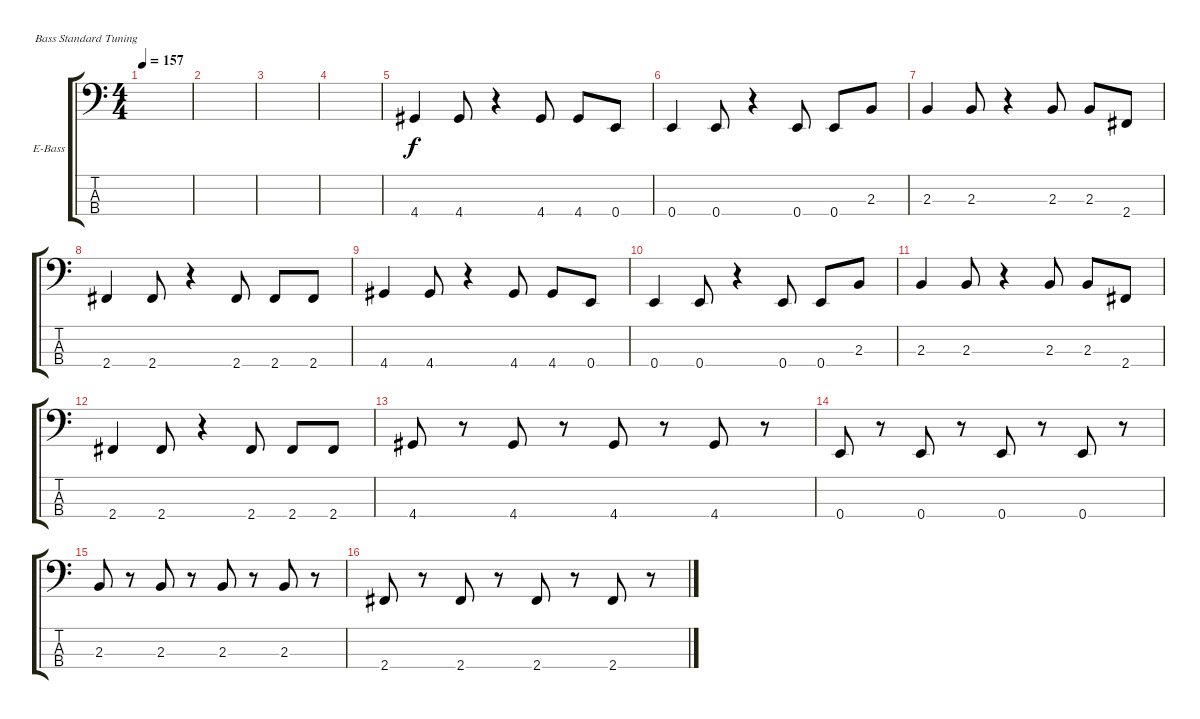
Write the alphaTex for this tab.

\defaultSystemsLayout 4
\bracketExtendMode groupsimilarinstruments
\firstSystemTrackNameOrientation horizontal
\otherSystemsTrackNameOrientation horizontal
\track ("Electric Bass" "E-Bass") {instrument electricbassfinger}
\staff {score tabs}
\tuning (G2 D2 A1 E1)
\ts (4 4)
\tempo 157
\clef f4
\scale
0.333333
\ks c
|
\scale
0.333333 |
\scale
0.333333 |
\scale
0.333333 |
\scale
0.333333 4.4.4{dy f} 4.4.8 r.4 4.4.8 4.4.8 0.4.8 |
\scale
0.333333 0.4.4 0.4.8 r.4 0.4.8 0.4.8 2.3.8 |
\scale
0.333333 2.3.4 2.3.8 r.4 2.3.8 2.3.8 2.4.8 |
\scale
0.333333 2.4.4 2.4.8 r.4 2.4.8 2.4.8 2.4.8 |
\scale
0.333333 4.4.4 4.4.8 r.4 4.4.8 4.4.8 0.4.8 |
\scale
0.333333 0.4.4 0.4.8 r.4 0.4.8 0.4.8 2.3.8 |
\scale
0.333333 2.3.4 2.3.8 r.4 2.3.8 2.3.8 2.4.8 |
\scale
0.333333 2.4.4 2.4.8 r.4 2.4.8 2.4.8 2.4.8 |
\scale
0.333333 4.4.8 r.8 4.4.8 r.8 4.4.8 r.8 4.4.8 r.8 |
\scale
0.333333 0.4.8 r.8 0.4.8 r.8 0.4.8 r.8 0.4.8 r.8 |
\scale
0.333333 2.3.8 r.8 2.3.8 r.8 2.3.8 r.8 2.3.8 r.8 |
\scale
0.333333 2.4.8 r.8 2.4.8 r.8 2.4.8 r.8 2.4.8 r.8
